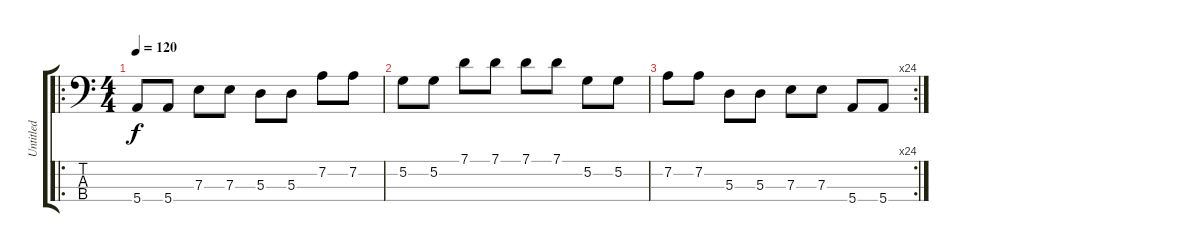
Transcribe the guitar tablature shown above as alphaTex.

\track ("Untitled" "Untitled") {instrument electricbassfinger}
\staff {score tabs}
\tuning (G2 D2 A1 E1) {hide}
\ro
\ts (4 4)
\tempo 120
\clef f4
\ks c
5.4.8{dy f instrument electricbassfinger} 5.4.8 7.3.8 7.3.8 5.3.8 5.3.8 7.2.8 7.2.8 |
5.2.8 5.2.8 7.1.8 7.1.8 7.1.8 7.1.8 5.2.8 5.2.8 |
\rc 24
7.2.8 7.2.8 5.3.8 5.3.8 7.3.8 7.3.8 5.4.8 5.4.8
